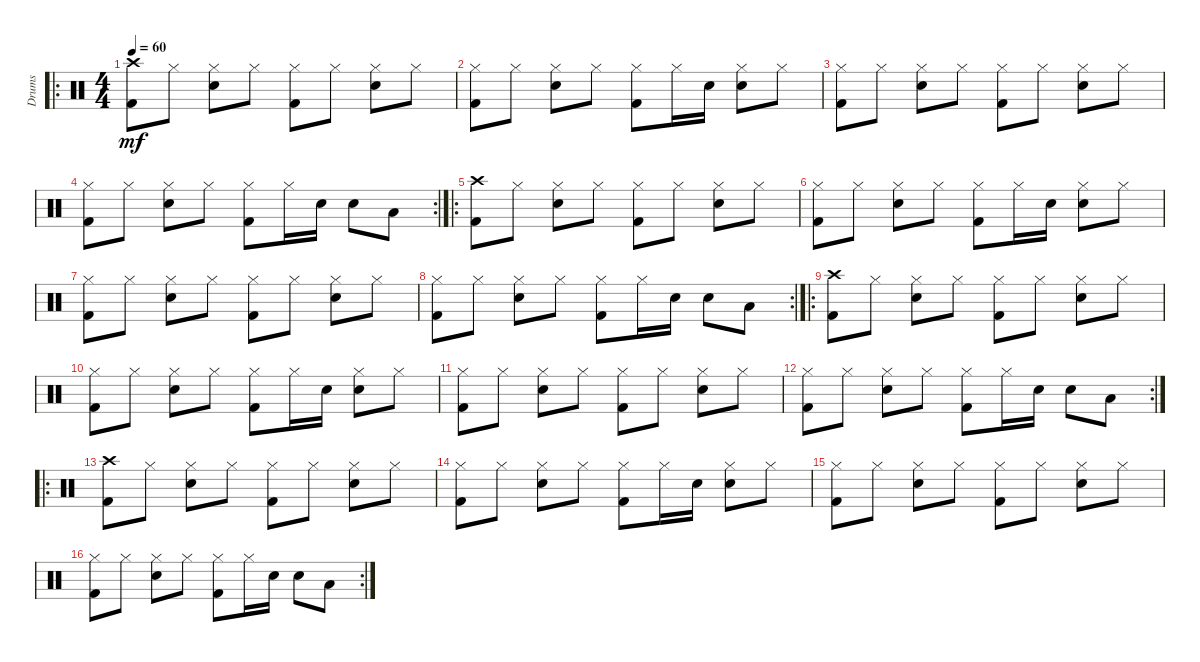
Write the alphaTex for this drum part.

\track ("Drums" "Drums") {instrument percussion}
\staff {score}
\articulation defaults
\ro
\ts (4 4)
\tempo 60
\clef neutral
\ks c
("Crash high (hit)" "Kick (hit) 2").8{dy mf} "Hi-Hat (closed)".8 ("Hi-Hat (closed)" "Electric Snare (hit)").8 "Hi-Hat (closed)".8 ("Hi-Hat (closed)" "Kick (hit) 2").8 "Hi-Hat (closed)".8 ("Hi-Hat (closed)" "Electric Snare (hit)").8 "Hi-Hat (closed)".8 |
("Hi-Hat (closed)" "Kick (hit) 2").8 "Hi-Hat (closed)".8 ("Hi-Hat (closed)" "Electric Snare (hit)").8 "Hi-Hat (closed)".8 ("Hi-Hat (closed)" "Kick (hit) 2").8 "Hi-Hat (closed)".16 "Electric Snare (hit)".16 ("Hi-Hat (closed)" "Electric Snare (hit)").8 "Hi-Hat (closed)".8 |
("Hi-Hat (closed)" "Kick (hit) 2").8 "Hi-Hat (closed)".8 ("Hi-Hat (closed)" "Electric Snare (hit)").8 "Hi-Hat (closed)".8 ("Hi-Hat (closed)" "Kick (hit) 2").8 "Hi-Hat (closed)".8 ("Hi-Hat (closed)" "Electric Snare (hit)").8 "Hi-Hat (closed)".8 |
\rc 2
("Hi-Hat (closed)" "Kick (hit) 2").8 "Hi-Hat (closed)".8 ("Hi-Hat (closed)" "Electric Snare (hit)").8 "Hi-Hat (closed)".8 ("Hi-Hat (closed)" "Kick (hit) 2").8 "Hi-Hat (closed)".16 "Electric Snare (hit)".16 "Electric Snare (hit)".8 "Low Tom (hit)".8 |
\ro
("Crash high (hit)" "Kick (hit) 2").8 "Hi-Hat (closed)".8 ("Hi-Hat (closed)" "Electric Snare (hit)").8 "Hi-Hat (closed)".8 ("Hi-Hat (closed)" "Kick (hit) 2").8 "Hi-Hat (closed)".8 ("Hi-Hat (closed)" "Electric Snare (hit)").8 "Hi-Hat (closed)".8 |
("Hi-Hat (closed)" "Kick (hit) 2").8 "Hi-Hat (closed)".8 ("Hi-Hat (closed)" "Electric Snare (hit)").8 "Hi-Hat (closed)".8 ("Hi-Hat (closed)" "Kick (hit) 2").8 "Hi-Hat (closed)".16 "Electric Snare (hit)".16 ("Hi-Hat (closed)" "Electric Snare (hit)").8 "Hi-Hat (closed)".8 |
("Hi-Hat (closed)" "Kick (hit) 2").8 "Hi-Hat (closed)".8 ("Hi-Hat (closed)" "Electric Snare (hit)").8 "Hi-Hat (closed)".8 ("Hi-Hat (closed)" "Kick (hit) 2").8 "Hi-Hat (closed)".8 ("Hi-Hat (closed)" "Electric Snare (hit)").8 "Hi-Hat (closed)".8 |
\rc 2
("Hi-Hat (closed)" "Kick (hit) 2").8 "Hi-Hat (closed)".8 ("Hi-Hat (closed)" "Electric Snare (hit)").8 "Hi-Hat (closed)".8 ("Hi-Hat (closed)" "Kick (hit) 2").8 "Hi-Hat (closed)".16 "Electric Snare (hit)".16 "Electric Snare (hit)".8 "Low Tom (hit)".8 |
\ro
("Crash high (hit)" "Kick (hit) 2").8 "Hi-Hat (closed)".8 ("Hi-Hat (closed)" "Electric Snare (hit)").8 "Hi-Hat (closed)".8 ("Hi-Hat (closed)" "Kick (hit) 2").8 "Hi-Hat (closed)".8 ("Hi-Hat (closed)" "Electric Snare (hit)").8 "Hi-Hat (closed)".8 |
("Hi-Hat (closed)" "Kick (hit) 2").8 "Hi-Hat (closed)".8 ("Hi-Hat (closed)" "Electric Snare (hit)").8 "Hi-Hat (closed)".8 ("Hi-Hat (closed)" "Kick (hit) 2").8 "Hi-Hat (closed)".16 "Electric Snare (hit)".16 ("Hi-Hat (closed)" "Electric Snare (hit)").8 "Hi-Hat (closed)".8 |
("Hi-Hat (closed)" "Kick (hit) 2").8 "Hi-Hat (closed)".8 ("Hi-Hat (closed)" "Electric Snare (hit)").8 "Hi-Hat (closed)".8 ("Hi-Hat (closed)" "Kick (hit) 2").8 "Hi-Hat (closed)".8 ("Hi-Hat (closed)" "Electric Snare (hit)").8 "Hi-Hat (closed)".8 |
\rc 2
("Hi-Hat (closed)" "Kick (hit) 2").8 "Hi-Hat (closed)".8 ("Hi-Hat (closed)" "Electric Snare (hit)").8 "Hi-Hat (closed)".8 ("Hi-Hat (closed)" "Kick (hit) 2").8 "Hi-Hat (closed)".16 "Electric Snare (hit)".16 "Electric Snare (hit)".8 "Low Tom (hit)".8 |
\ro
("Crash high (hit)" "Kick (hit) 2").8 "Hi-Hat (closed)".8 ("Hi-Hat (closed)" "Electric Snare (hit)").8 "Hi-Hat (closed)".8 ("Hi-Hat (closed)" "Kick (hit) 2").8 "Hi-Hat (closed)".8 ("Hi-Hat (closed)" "Electric Snare (hit)").8 "Hi-Hat (closed)".8 |
("Hi-Hat (closed)" "Kick (hit) 2").8 "Hi-Hat (closed)".8 ("Hi-Hat (closed)" "Electric Snare (hit)").8 "Hi-Hat (closed)".8 ("Hi-Hat (closed)" "Kick (hit) 2").8 "Hi-Hat (closed)".16 "Electric Snare (hit)".16 ("Hi-Hat (closed)" "Electric Snare (hit)").8 "Hi-Hat (closed)".8 |
("Hi-Hat (closed)" "Kick (hit) 2").8 "Hi-Hat (closed)".8 ("Hi-Hat (closed)" "Electric Snare (hit)").8 "Hi-Hat (closed)".8 ("Hi-Hat (closed)" "Kick (hit) 2").8 "Hi-Hat (closed)".8 ("Hi-Hat (closed)" "Electric Snare (hit)").8 "Hi-Hat (closed)".8 |
\rc 2
("Hi-Hat (closed)" "Kick (hit) 2").8 "Hi-Hat (closed)".8 ("Hi-Hat (closed)" "Electric Snare (hit)").8 "Hi-Hat (closed)".8 ("Hi-Hat (closed)" "Kick (hit) 2").8 "Hi-Hat (closed)".16 "Electric Snare (hit)".16 "Electric Snare (hit)".8 "Low Tom (hit)".8
